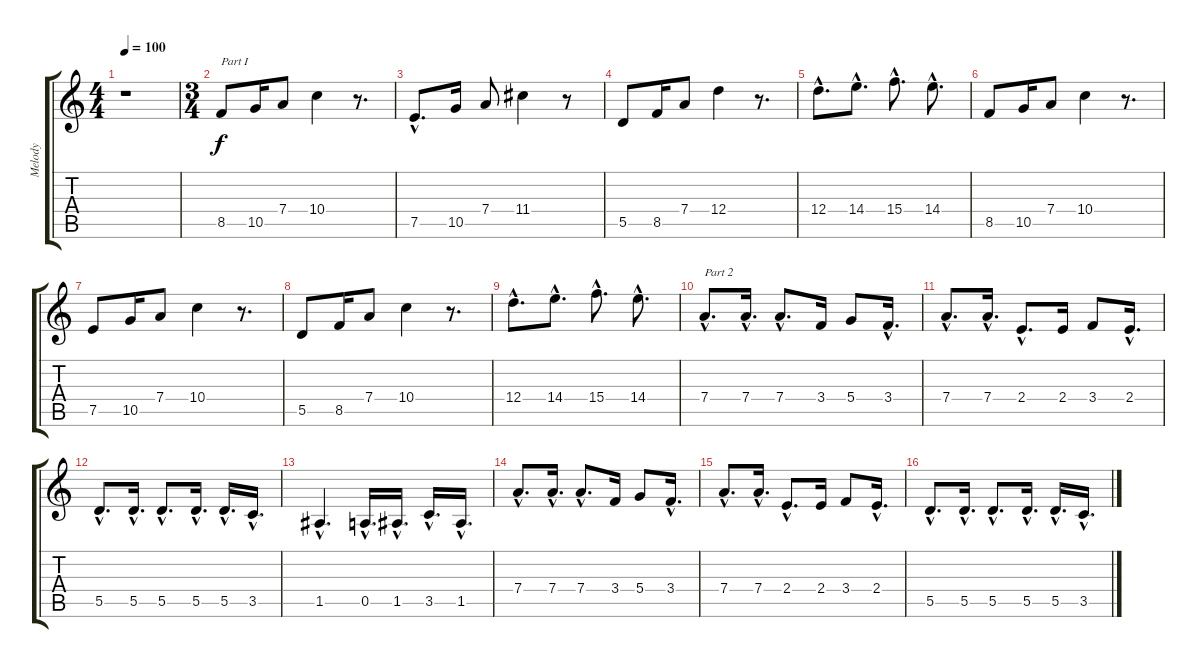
\track ("Melody" "Melody") {instrument electricguitarjazz}
\staff {score tabs}
\tuning (E4 B3 G3 D3 A2 E2) {hide}
\ts (4 4)
\tempo 100
\clef g2
\ks c
r.1{dy f instrument electricguitarjazz} |
\ts (3 4)
8.5.8{txt "Part I"} 10.5.16 7.4.8 10.4.4 r.8{d} |
7.5{hac}.8{d} 10.5.16 7.4.8 11.4.4 r.8 |
5.5.8 8.5.16 7.4.8 12.4.4 r.8{d} |
12.4{hac}.8{d} 14.4{hac}.8{d} 15.4{hac}.8{d} 14.4{hac}.8{d} |
8.5.8 10.5.16 7.4.8 10.4.4 r.8{d} |
7.5.8 10.5.16 7.4.8 10.4.4 r.8{d} |
5.5.8 8.5.16 7.4.8 10.4.4 r.8{d} |
12.4{hac}.8{d} 14.4{hac}.8{d} 15.4{hac}.8{d} 14.4{hac}.8{d} |
7.4{hac}.8{d txt "Part 2"} 7.4{hac}.16{d} 7.4{hac}.8{d} 3.4.16 5.4.8 3.4{hac}.16{d} |
7.4{hac}.8{d} 7.4{hac}.16{d} 2.4{hac}.8{d} 2.4.16 3.4.8 2.4{hac}.16{d} |
5.5{hac}.8{d} 5.5{hac}.16{d} 5.5{hac}.8{d} 5.5{hac}.16{d} 5.5{hac}.16{d} 3.5{hac}.16{d} |
1.5{hac}.4{d} 0.5{hac}.16{d} 1.5{hac}.16{d} 3.5{hac}.16{d} 1.5{hac}.16{d} |
7.4{hac}.8{d} 7.4{hac}.16{d} 7.4{hac}.8{d} 3.4.16 5.4.8 3.4{hac}.16{d} |
7.4{hac}.8{d} 7.4{hac}.16{d} 2.4{hac}.8{d} 2.4.16 3.4.8 2.4{hac}.16{d} |
5.5{hac}.8{d} 5.5{hac}.16{d} 5.5{hac}.8{d} 5.5{hac}.16{d} 5.5{hac}.16{d} 3.5{hac}.16{d}
